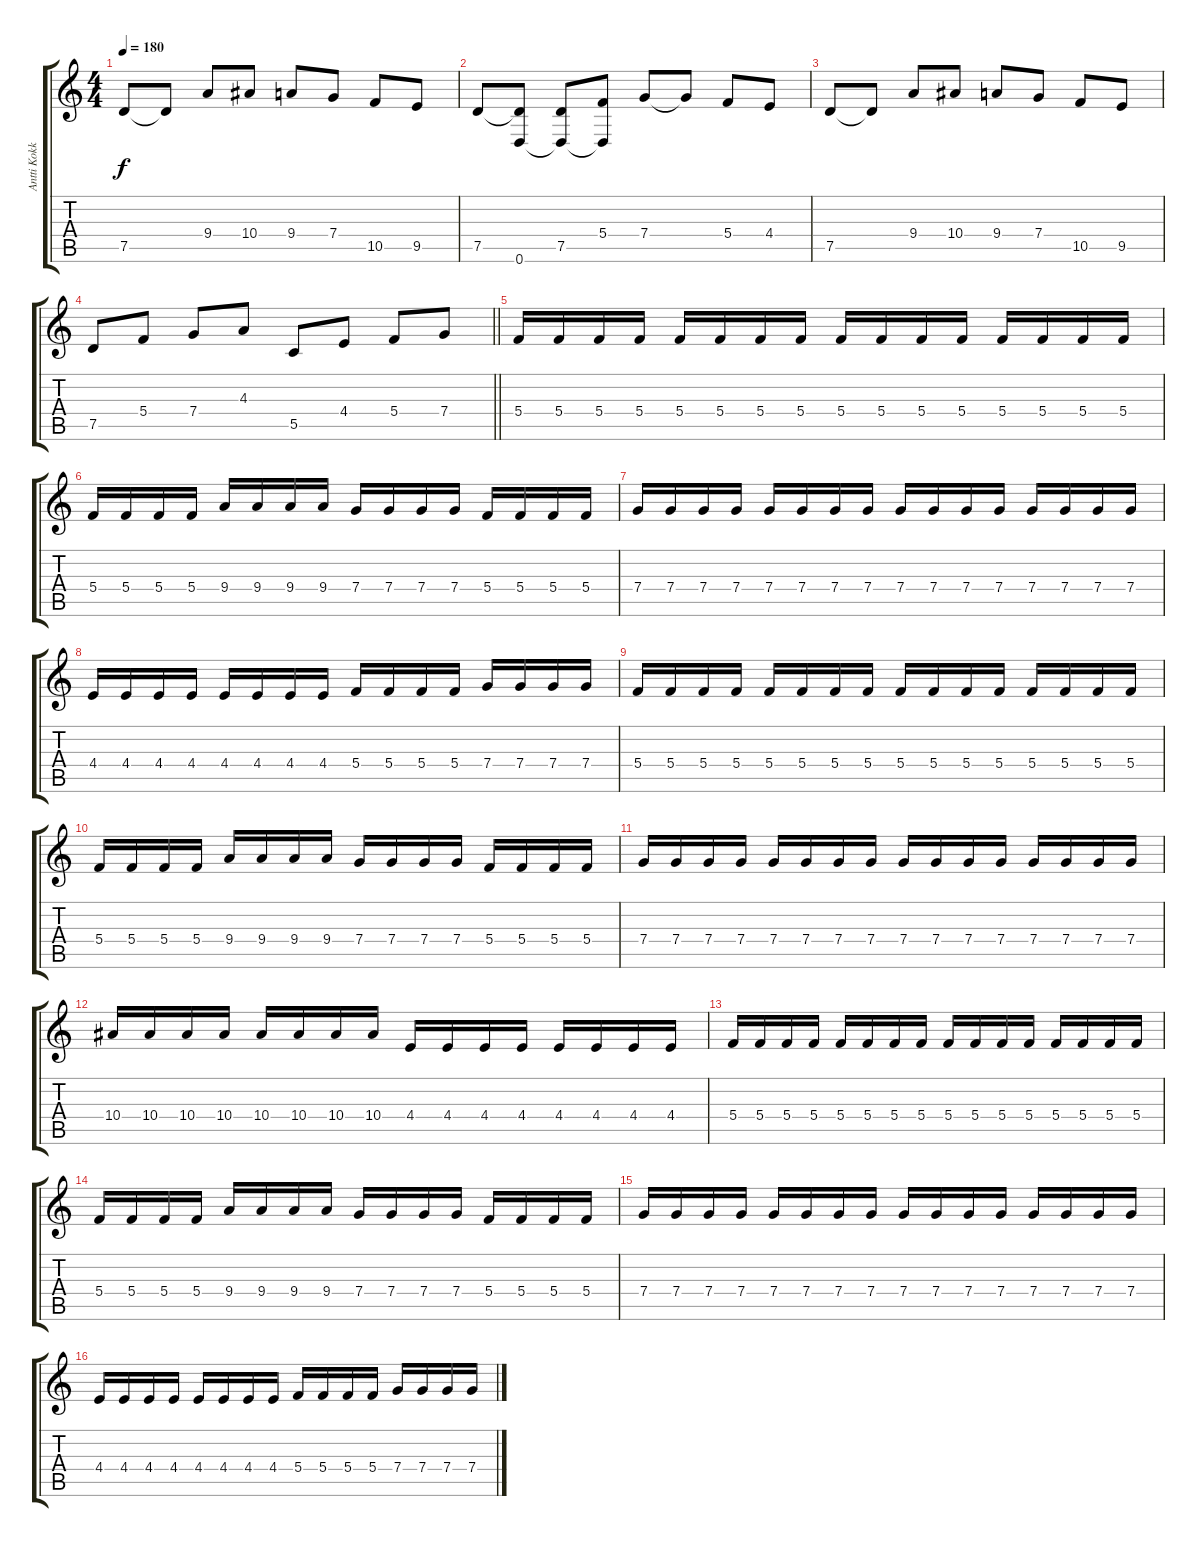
\track ("Antti Kokko - Lead Guitar" "Antti Kokk") {instrument distortionguitar}
\staff {score tabs}
\tuning (D4 A3 F3 C3 G2 D2) {hide}
\ts (4 4)
\tempo 180
\clef g2
\ks c
7.5.8{dy f} 7.5{t}.8 9.4.8 10.4.8 9.4.8 7.4.8 10.5.8 9.5.8 |
7.5.8 (7.5{t} 0.6).8 (7.5 0.6{t}).8 (5.4 0.6{t}).8 7.4.8 7.4{t}.8 5.4.8 4.4.8 |
7.5.8 7.5{t}.8 9.4.8 10.4.8 9.4.8 7.4.8 10.5.8 9.5.8 |
\barLineRight lightlight
7.5.8 5.4.8 7.4.8 4.3.8 5.5.8 4.4.8 5.4.8 7.4.8 |
\section ("" "")
5.4.16 5.4.16 5.4.16 5.4.16 5.4.16 5.4.16 5.4.16 5.4.16 5.4.16 5.4.16 5.4.16 5.4.16 5.4.16 5.4.16 5.4.16 5.4.16 |
5.4.16 5.4.16 5.4.16 5.4.16 9.4.16 9.4.16 9.4.16 9.4.16 7.4.16 7.4.16 7.4.16 7.4.16 5.4.16 5.4.16 5.4.16 5.4.16 |
7.4.16 7.4.16 7.4.16 7.4.16 7.4.16 7.4.16 7.4.16 7.4.16 7.4.16 7.4.16 7.4.16 7.4.16 7.4.16 7.4.16 7.4.16 7.4.16 |
4.4.16 4.4.16 4.4.16 4.4.16 4.4.16 4.4.16 4.4.16 4.4.16 5.4.16 5.4.16 5.4.16 5.4.16 7.4.16 7.4.16 7.4.16 7.4.16 |
5.4.16 5.4.16 5.4.16 5.4.16 5.4.16 5.4.16 5.4.16 5.4.16 5.4.16 5.4.16 5.4.16 5.4.16 5.4.16 5.4.16 5.4.16 5.4.16 |
5.4.16 5.4.16 5.4.16 5.4.16 9.4.16 9.4.16 9.4.16 9.4.16 7.4.16 7.4.16 7.4.16 7.4.16 5.4.16 5.4.16 5.4.16 5.4.16 |
7.4.16 7.4.16 7.4.16 7.4.16 7.4.16 7.4.16 7.4.16 7.4.16 7.4.16 7.4.16 7.4.16 7.4.16 7.4.16 7.4.16 7.4.16 7.4.16 |
10.4.16 10.4.16 10.4.16 10.4.16 10.4.16 10.4.16 10.4.16 10.4.16 4.4.16 4.4.16 4.4.16 4.4.16 4.4.16 4.4.16 4.4.16 4.4.16 |
5.4.16 5.4.16 5.4.16 5.4.16 5.4.16 5.4.16 5.4.16 5.4.16 5.4.16 5.4.16 5.4.16 5.4.16 5.4.16 5.4.16 5.4.16 5.4.16 |
5.4.16 5.4.16 5.4.16 5.4.16 9.4.16 9.4.16 9.4.16 9.4.16 7.4.16 7.4.16 7.4.16 7.4.16 5.4.16 5.4.16 5.4.16 5.4.16 |
7.4.16 7.4.16 7.4.16 7.4.16 7.4.16 7.4.16 7.4.16 7.4.16 7.4.16 7.4.16 7.4.16 7.4.16 7.4.16 7.4.16 7.4.16 7.4.16 |
4.4.16 4.4.16 4.4.16 4.4.16 4.4.16 4.4.16 4.4.16 4.4.16 5.4.16 5.4.16 5.4.16 5.4.16 7.4.16 7.4.16 7.4.16 7.4.16
